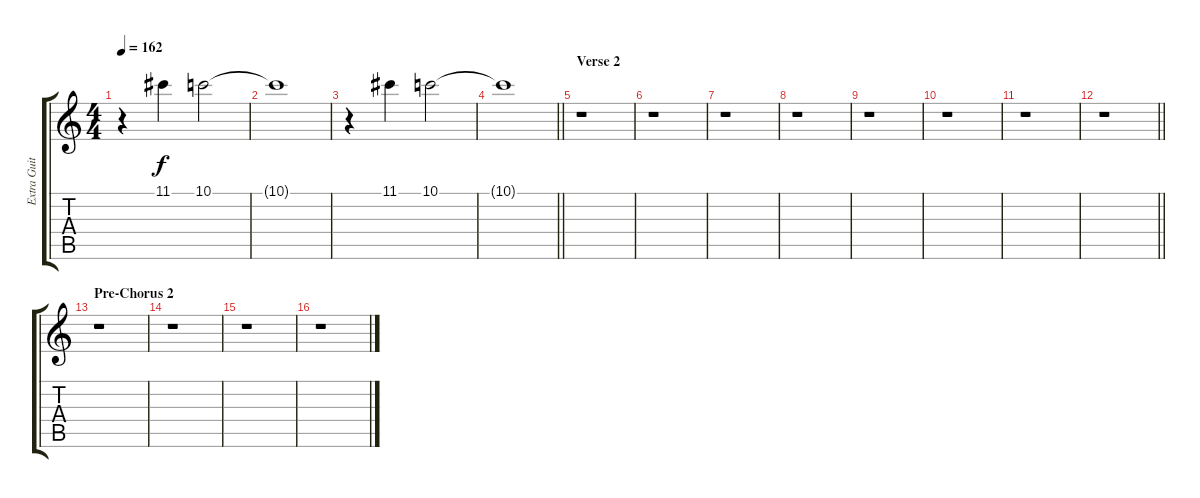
\track ("Extra Guitar" "Extra Guit") {instrument distortionguitar}
\staff {score tabs}
\tuning (D4 A3 F3 C3 G2 C2) {hide}
\ts (4 4)
\tempo 162
\clef g2
\ks c
r.4{dy f} 11.1.4 10.1.2 |
10.1{t}.1 |
r.4 11.1.4 10.1.2 |
\barLineRight lightlight
10.1{t}.1 |
\section ("" "Verse 2")
r.1 |
r.1 |
r.1 |
r.1 |
r.1 |
r.1 |
r.1 |
\barLineRight lightlight
r.1 |
\section ("" "Pre-Chorus 2")
r.1 |
r.1 |
r.1 |
r.1
